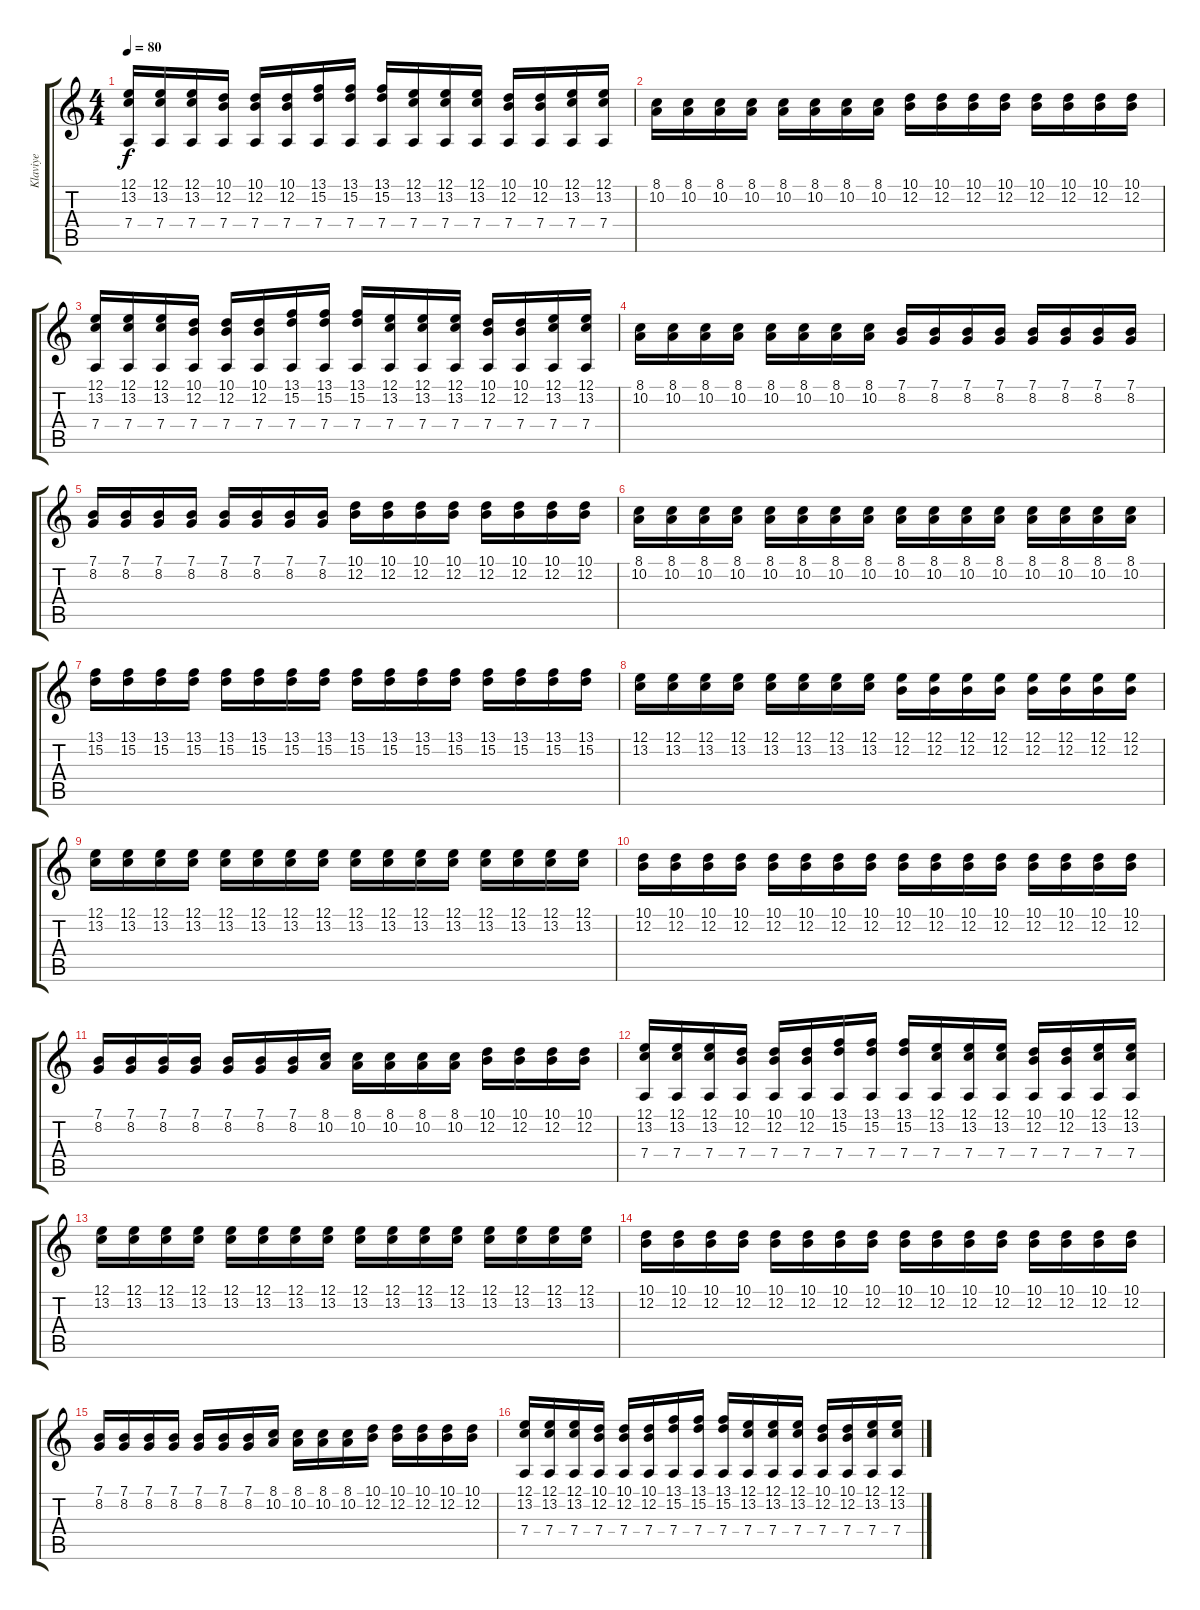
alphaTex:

\track ("Klaviye" "Klaviye") {instrument honkytonkpiano}
\staff {score tabs}
\tuning (E4 B3 G3 D3 A2 E2) {hide}
\ts (4 4)
\tempo 80
\clef g2
\ks c
(12.1 13.2 7.4).16{dy f} (12.1 13.2 7.4).16 (12.1 13.2 7.4).16 (10.1 12.2 7.4).16 (10.1 12.2 7.4).16 (10.1 12.2 7.4).16 (13.1 15.2 7.4).16 (13.1 15.2 7.4).16 (13.1 15.2 7.4).16 (12.1 13.2 7.4).16 (12.1 13.2 7.4).16 (12.1 13.2 7.4).16 (10.1 12.2 7.4).16 (10.1 12.2 7.4).16 (12.1 13.2 7.4).16 (12.1 13.2 7.4).16 |
(8.1 10.2).16 (8.1 10.2).16 (8.1 10.2).16 (8.1 10.2).16 (8.1 10.2).16 (8.1 10.2).16 (8.1 10.2).16 (8.1 10.2).16 (10.1 12.2).16 (10.1 12.2).16 (10.1 12.2).16 (10.1 12.2).16 (10.1 12.2).16 (10.1 12.2).16 (10.1 12.2).16 (10.1 12.2).16 |
(12.1 13.2 7.4).16 (12.1 13.2 7.4).16 (12.1 13.2 7.4).16 (10.1 12.2 7.4).16 (10.1 12.2 7.4).16 (10.1 12.2 7.4).16 (13.1 15.2 7.4).16 (13.1 15.2 7.4).16 (13.1 15.2 7.4).16 (12.1 13.2 7.4).16 (12.1 13.2 7.4).16 (12.1 13.2 7.4).16 (10.1 12.2 7.4).16 (10.1 12.2 7.4).16 (12.1 13.2 7.4).16 (12.1 13.2 7.4).16 |
(8.1 10.2).16 (8.1 10.2).16 (8.1 10.2).16 (8.1 10.2).16 (8.1 10.2).16 (8.1 10.2).16 (8.1 10.2).16 (8.1 10.2).16 (7.1 8.2).16 (7.1 8.2).16 (7.1 8.2).16 (7.1 8.2).16 (7.1 8.2).16 (7.1 8.2).16 (7.1 8.2).16 (7.1 8.2).16 |
(7.1 8.2).16 (7.1 8.2).16 (7.1 8.2).16 (7.1 8.2).16 (7.1 8.2).16 (7.1 8.2).16 (7.1 8.2).16 (7.1 8.2).16 (10.1 12.2).16 (10.1 12.2).16 (10.1 12.2).16 (10.1 12.2).16 (10.1 12.2).16 (10.1 12.2).16 (10.1 12.2).16 (10.1 12.2).16 |
(8.1 10.2).16 (8.1 10.2).16 (8.1 10.2).16 (8.1 10.2).16 (8.1 10.2).16 (8.1 10.2).16 (8.1 10.2).16 (8.1 10.2).16 (8.1 10.2).16 (8.1 10.2).16 (8.1 10.2).16 (8.1 10.2).16 (8.1 10.2).16 (8.1 10.2).16 (8.1 10.2).16 (8.1 10.2).16 |
(13.1 15.2).16 (13.1 15.2).16 (13.1 15.2).16 (13.1 15.2).16 (13.1 15.2).16 (13.1 15.2).16 (13.1 15.2).16 (13.1 15.2).16 (13.1 15.2).16 (13.1 15.2).16 (13.1 15.2).16 (13.1 15.2).16 (13.1 15.2).16 (13.1 15.2).16 (13.1 15.2).16 (13.1 15.2).16 |
(12.1 13.2).16 (12.1 13.2).16 (12.1 13.2).16 (12.1 13.2).16 (12.1 13.2).16 (12.1 13.2).16 (12.1 13.2).16 (12.1 13.2).16 (12.1 12.2).16 (12.1 12.2).16 (12.1 12.2).16 (12.1 12.2).16 (12.1 12.2).16 (12.1 12.2).16 (12.1 12.2).16 (12.1 12.2).16 |
(12.1 13.2).16 (12.1 13.2).16 (12.1 13.2).16 (12.1 13.2).16 (12.1 13.2).16 (12.1 13.2).16 (12.1 13.2).16 (12.1 13.2).16 (12.1 13.2).16 (12.1 13.2).16 (12.1 13.2).16 (12.1 13.2).16 (12.1 13.2).16 (12.1 13.2).16 (12.1 13.2).16 (12.1 13.2).16 |
(10.1 12.2).16 (10.1 12.2).16 (10.1 12.2).16 (10.1 12.2).16 (10.1 12.2).16 (10.1 12.2).16 (10.1 12.2).16 (10.1 12.2).16 (10.1 12.2).16 (10.1 12.2).16 (10.1 12.2).16 (10.1 12.2).16 (10.1 12.2).16 (10.1 12.2).16 (10.1 12.2).16 (10.1 12.2).16 |
(7.1 8.2).16 (7.1 8.2).16 (7.1 8.2).16 (7.1 8.2).16 (7.1 8.2).16 (7.1 8.2).16 (7.1 8.2).16 (8.1 10.2).16 (8.1 10.2).16 (8.1 10.2).16 (8.1 10.2).16 (8.1 10.2).16 (10.1 12.2).16 (10.1 12.2).16 (10.1 12.2).16 (10.1 12.2).16 |
(12.1 13.2 7.4).16 (12.1 13.2 7.4).16 (12.1 13.2 7.4).16 (10.1 12.2 7.4).16 (10.1 12.2 7.4).16 (10.1 12.2 7.4).16 (13.1 15.2 7.4).16 (13.1 15.2 7.4).16 (13.1 15.2 7.4).16 (12.1 13.2 7.4).16 (12.1 13.2 7.4).16 (12.1 13.2 7.4).16 (10.1 12.2 7.4).16 (10.1 12.2 7.4).16 (12.1 13.2 7.4).16 (12.1 13.2 7.4).16 |
(12.1 13.2).16 (12.1 13.2).16 (12.1 13.2).16 (12.1 13.2).16 (12.1 13.2).16 (12.1 13.2).16 (12.1 13.2).16 (12.1 13.2).16 (12.1 13.2).16 (12.1 13.2).16 (12.1 13.2).16 (12.1 13.2).16 (12.1 13.2).16 (12.1 13.2).16 (12.1 13.2).16 (12.1 13.2).16 |
(10.1 12.2).16 (10.1 12.2).16 (10.1 12.2).16 (10.1 12.2).16 (10.1 12.2).16 (10.1 12.2).16 (10.1 12.2).16 (10.1 12.2).16 (10.1 12.2).16 (10.1 12.2).16 (10.1 12.2).16 (10.1 12.2).16 (10.1 12.2).16 (10.1 12.2).16 (10.1 12.2).16 (10.1 12.2).16 |
(7.1 8.2).16 (7.1 8.2).16 (7.1 8.2).16 (7.1 8.2).16 (7.1 8.2).16 (7.1 8.2).16 (7.1 8.2).16 (8.1 10.2).16 (8.1 10.2).16 (8.1 10.2).16 (8.1 10.2).16 (10.1 12.2).16 (10.1 12.2).16 (10.1 12.2).16 (10.1 12.2).16 (10.1 12.2).16 |
(12.1 13.2 7.4).16 (12.1 13.2 7.4).16 (12.1 13.2 7.4).16 (10.1 12.2 7.4).16 (10.1 12.2 7.4).16 (10.1 12.2 7.4).16 (13.1 15.2 7.4).16 (13.1 15.2 7.4).16 (13.1 15.2 7.4).16 (12.1 13.2 7.4).16 (12.1 13.2 7.4).16 (12.1 13.2 7.4).16 (10.1 12.2 7.4).16 (10.1 12.2 7.4).16 (12.1 13.2 7.4).16 (12.1 13.2 7.4).16
